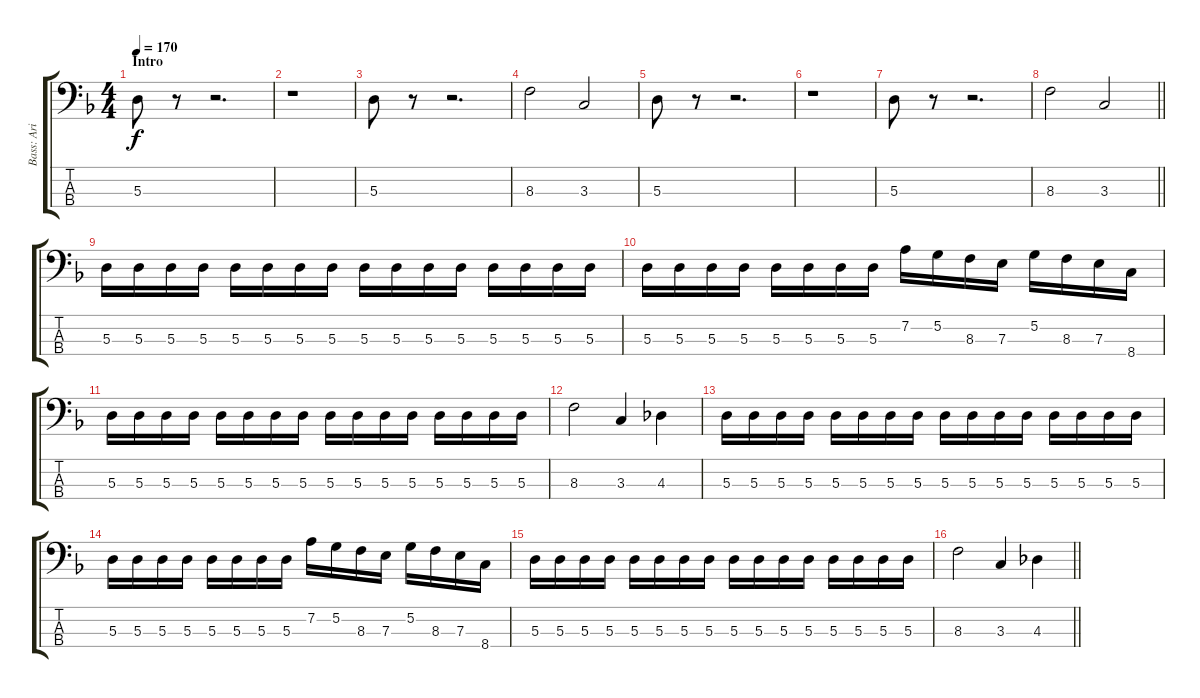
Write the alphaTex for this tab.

\track ("Bass: Ari Katajamäki" "Bass: Ari ") {instrument electricbassfinger}
\staff {score tabs}
\tuning (G2 D2 A1 E1) {hide}
\ts (4 4)
\section ("" "Intro")
\tempo 170
\clef f4
\ks dminor
5.3.8{dy f instrument electricbassfinger} r.8 r.2{d} |
r.1 |
5.3.8 r.8 r.2{d} |
8.3.2 3.3.2 |
5.3.8 r.8 r.2{d} |
r.1 |
5.3.8 r.8 r.2{d} |
\barLineRight lightlight
8.3.2 3.3.2 |
5.3.16 5.3.16 5.3.16 5.3.16 5.3.16 5.3.16 5.3.16 5.3.16 5.3.16 5.3.16 5.3.16 5.3.16 5.3.16 5.3.16 5.3.16 5.3.16 |
5.3.16 5.3.16 5.3.16 5.3.16 5.3.16 5.3.16 5.3.16 5.3.16 7.2.16 5.2.16 8.3.16 7.3.16 5.2.16 8.3.16 7.3.16 8.4.16 |
5.3.16 5.3.16 5.3.16 5.3.16 5.3.16 5.3.16 5.3.16 5.3.16 5.3.16 5.3.16 5.3.16 5.3.16 5.3.16 5.3.16 5.3.16 5.3.16 |
8.3.2 3.3.4 4.3.4 |
5.3.16 5.3.16 5.3.16 5.3.16 5.3.16 5.3.16 5.3.16 5.3.16 5.3.16 5.3.16 5.3.16 5.3.16 5.3.16 5.3.16 5.3.16 5.3.16 |
5.3.16 5.3.16 5.3.16 5.3.16 5.3.16 5.3.16 5.3.16 5.3.16 7.2.16 5.2.16 8.3.16 7.3.16 5.2.16 8.3.16 7.3.16 8.4.16 |
5.3.16 5.3.16 5.3.16 5.3.16 5.3.16 5.3.16 5.3.16 5.3.16 5.3.16 5.3.16 5.3.16 5.3.16 5.3.16 5.3.16 5.3.16 5.3.16 |
\barLineRight lightlight
8.3.2 3.3.4 4.3.4
